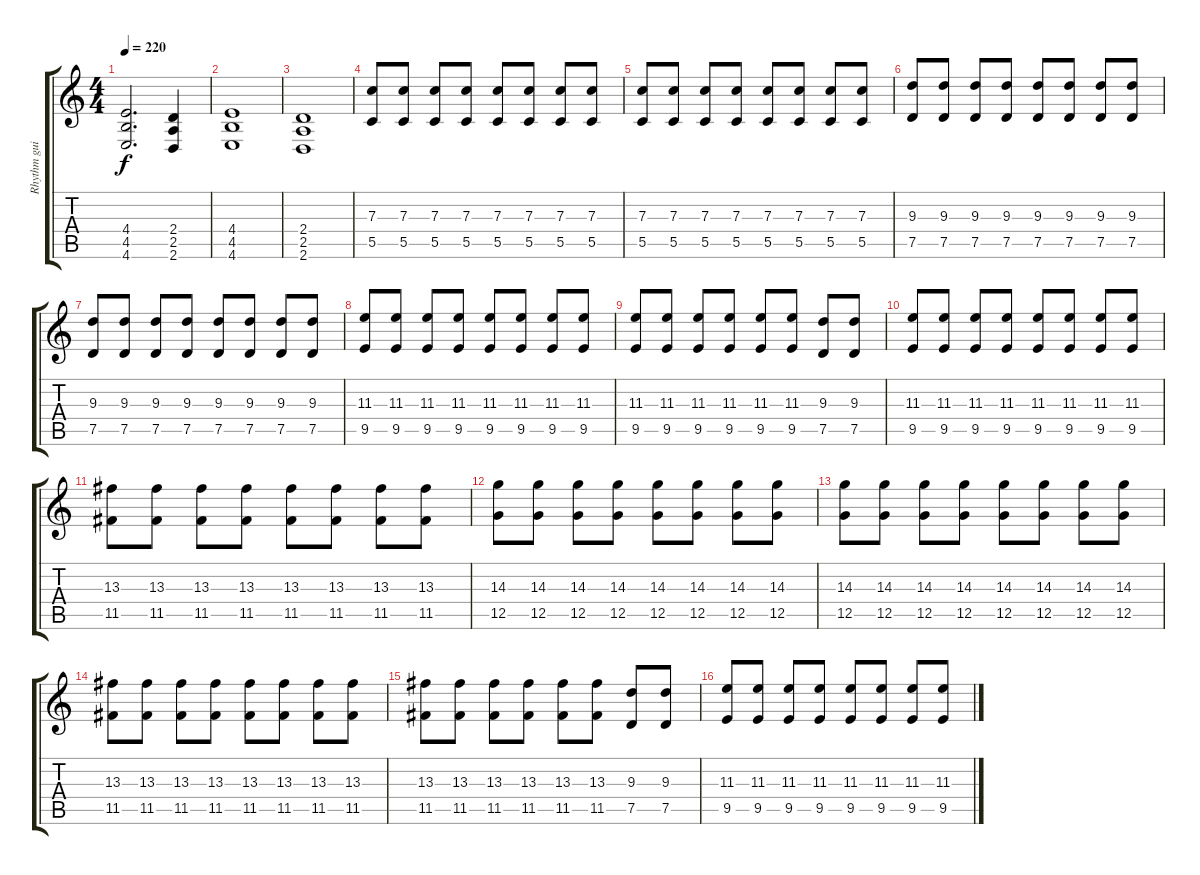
\track ("Rhythm guitar" "Rhythm gui") {instrument distortionguitar}
\staff {score tabs}
\tuning (D4 A3 F3 C3 G2 C2) {hide}
\ts (4 4)
\tempo 220
\clef g2
\ks c
(4.4{t} 4.5{t} 4.6{t}).2{d dy f} (2.4 2.5 2.6).4 |
(4.4 4.5 4.6).1 |
(2.4 2.5 2.6).1 |
(7.3 5.5).8 (7.3 5.5).8 (7.3 5.5).8 (7.3 5.5).8 (7.3 5.5).8 (7.3 5.5).8 (7.3 5.5).8 (7.3 5.5).8 |
(7.3 5.5).8 (7.3 5.5).8 (7.3 5.5).8 (7.3 5.5).8 (7.3 5.5).8 (7.3 5.5).8 (7.3 5.5).8 (7.3 5.5).8 |
(9.3 7.5).8 (9.3 7.5).8 (9.3 7.5).8 (9.3 7.5).8 (9.3 7.5).8 (9.3 7.5).8 (9.3 7.5).8 (9.3 7.5).8 |
(9.3 7.5).8 (9.3 7.5).8 (9.3 7.5).8 (9.3 7.5).8 (9.3 7.5).8 (9.3 7.5).8 (9.3 7.5).8 (9.3 7.5).8 |
(11.3 9.5).8 (11.3 9.5).8 (11.3 9.5).8 (11.3 9.5).8 (11.3 9.5).8 (11.3 9.5).8 (11.3 9.5).8 (11.3 9.5).8 |
(11.3 9.5).8 (11.3 9.5).8 (11.3 9.5).8 (11.3 9.5).8 (11.3 9.5).8 (11.3 9.5).8 (9.3 7.5).8 (9.3 7.5).8 |
(11.3 9.5).8 (11.3 9.5).8 (11.3 9.5).8 (11.3 9.5).8 (11.3 9.5).8 (11.3 9.5).8 (11.3 9.5).8 (11.3 9.5).8 |
(13.3 11.5).8 (13.3 11.5).8 (13.3 11.5).8 (13.3 11.5).8 (13.3 11.5).8 (13.3 11.5).8 (13.3 11.5).8 (13.3 11.5).8 |
(14.3 12.5).8 (14.3 12.5).8 (14.3 12.5).8 (14.3 12.5).8 (14.3 12.5).8 (14.3 12.5).8 (14.3 12.5).8 (14.3 12.5).8 |
(14.3 12.5).8 (14.3 12.5).8 (14.3 12.5).8 (14.3 12.5).8 (14.3 12.5).8 (14.3 12.5).8 (14.3 12.5).8 (14.3 12.5).8 |
(13.3 11.5).8 (13.3 11.5).8 (13.3 11.5).8 (13.3 11.5).8 (13.3 11.5).8 (13.3 11.5).8 (13.3 11.5).8 (13.3 11.5).8 |
(13.3 11.5).8 (13.3 11.5).8 (13.3 11.5).8 (13.3 11.5).8 (13.3 11.5).8 (13.3 11.5).8 (9.3 7.5).8 (9.3 7.5).8 |
(11.3 9.5).8 (11.3 9.5).8 (11.3 9.5).8 (11.3 9.5).8 (11.3 9.5).8 (11.3 9.5).8 (11.3 9.5).8 (11.3 9.5).8
